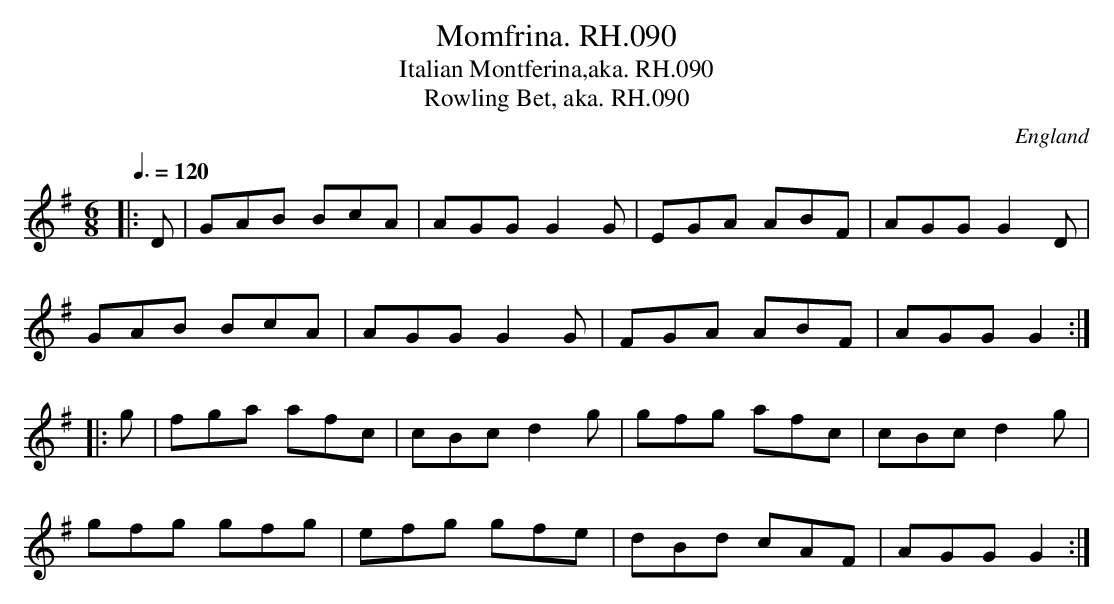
X:1
T:Momfrina. RH.090
T:Italian Montferina,aka. RH.090
T:Rowling Bet, aka. RH.090
O:England
M:6/8
L:1/8
Q:3/8=120
K:G
|:D|GAB BcA|AGG G2G|EGA ABF|AGG G2D|
GAB BcA|AGG G2G|FGA ABF|AGG G2:|
|:g|fga afc|cBc d2g|gfg afc|cBc d2g|
gfg gfg|efg gfe|dBd cAF|AGG G2:|
